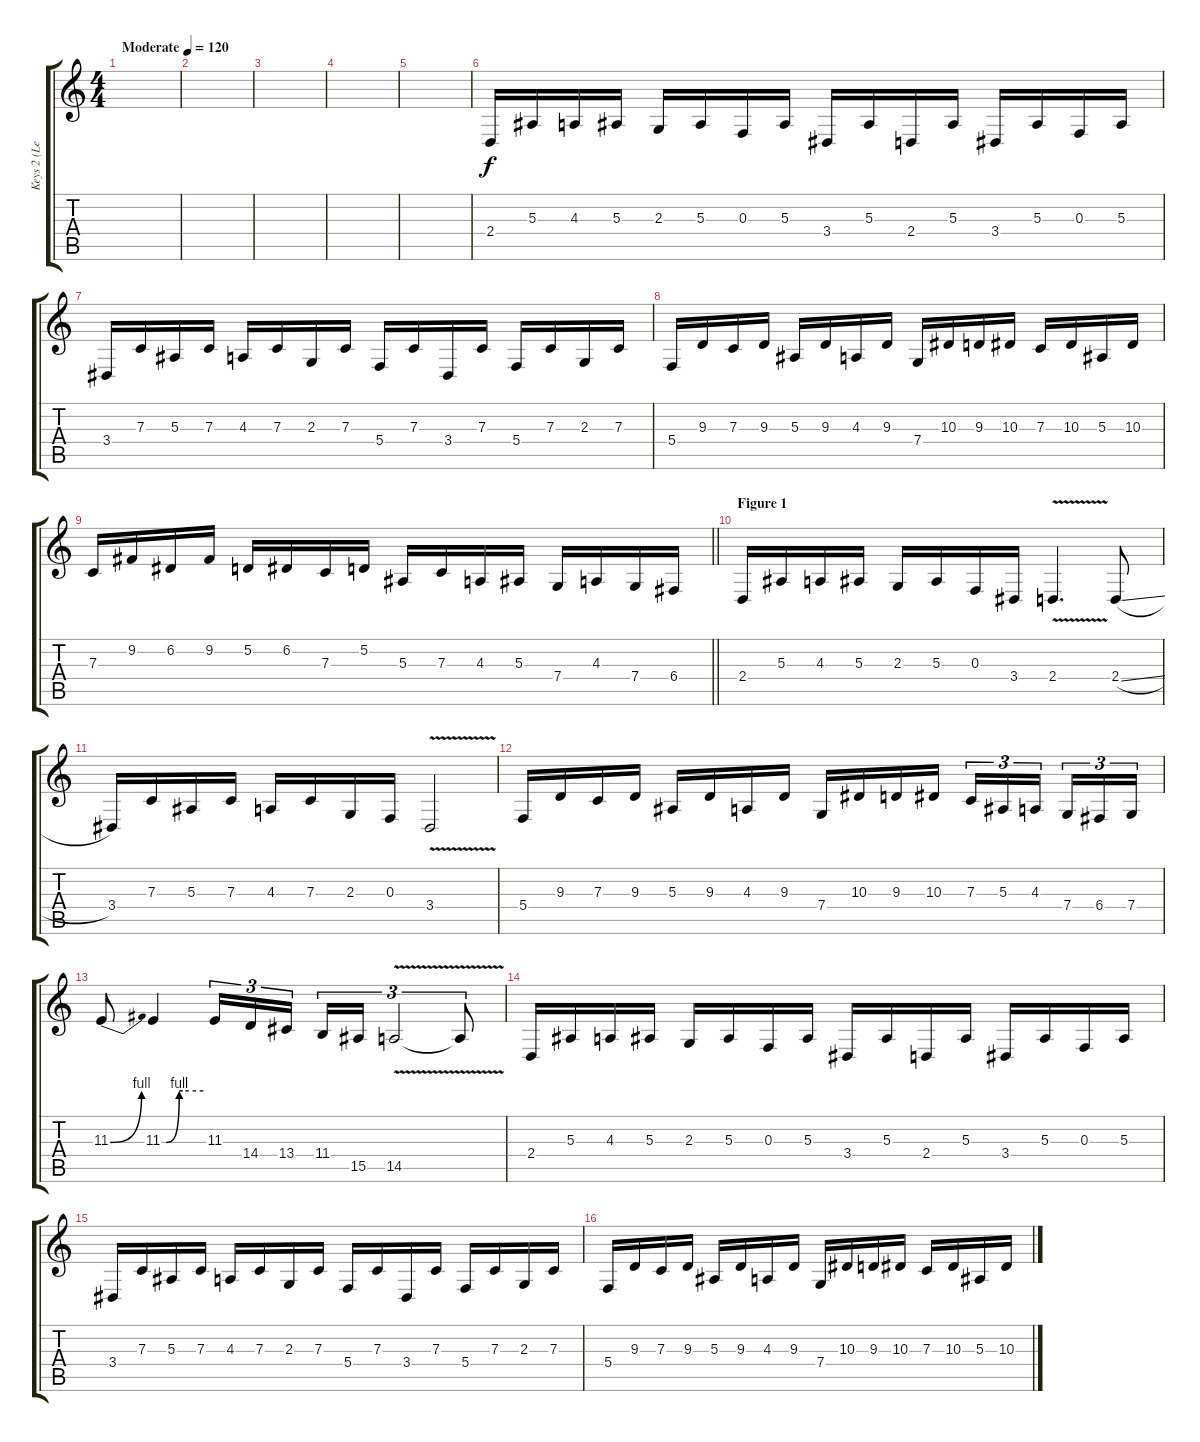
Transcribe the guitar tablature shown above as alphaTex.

\track ("Keys 2 (Lead)" "Keys 2 (Le") {instrument lead2sawtooth}
\staff {score tabs}
\tuning (D4 A3 F3 C3 G2 D2) {hide}
\ts (4 4)
\tempo (120 "Moderate")
\clef g2
\ks c
|
|
|
|
|
2.4.16 5.3.16 4.3.16 5.3.16 2.3.16 5.3.16 0.3.16 5.3.16 3.4.16 5.3.16 2.4.16 5.3.16 3.4.16 5.3.16 0.3.16 5.3.16 |
3.4.16 7.3.16 5.3.16 7.3.16 4.3.16 7.3.16 2.3.16 7.3.16 5.4.16 7.3.16 3.4.16 7.3.16 5.4.16 7.3.16 2.3.16 7.3.16 |
5.4.16 9.3.16 7.3.16 9.3.16 5.3.16 9.3.16 4.3.16 9.3.16 7.4.16 10.3.16 9.3.16 10.3.16 7.3.16 10.3.16 5.3.16 10.3.16 |
\barLineRight lightlight
7.3.16 9.2.16 6.2.16 9.2.16 5.2.16 6.2.16 7.3.16 5.2.16 5.3.16 7.3.16 4.3.16 5.3.16 7.4.16 4.3.16 7.4.16 6.4.16 |
\section ("" "Figure 1")
2.4.16 5.3.16 4.3.16 5.3.16 2.3.16 5.3.16 0.3.16 3.4.16 2.4{v}.4{d} 2.4{sl}.8 |
3.4.16 7.3.16 5.3.16 7.3.16 4.3.16 7.3.16 2.3.16 0.3.16 3.4{v}.2 |
5.4.16 9.3.16 7.3.16 9.3.16 5.3.16 9.3.16 4.3.16 9.3.16 7.4.16 10.3.16 9.3.16 10.3.16 7.3.16{tu (3 2)} 5.3.16{tu (3 2)} 4.3.16{tu (3 2) beam splitsecondary} 7.4.16{tu (3 2)} 6.4.16{tu (3 2)} 7.4.16{tu (3 2)} |
11.3{be (bend 0 0 60 4)}.8 11.3{be (custom 0 0 6 0 25 4 30 4 60 4)}.4 11.3.16{tu (3 2)} 14.4.16{tu (3 2)} 13.4.16{tu (3 2)} 11.4.16{tu (3 2)} 15.5.16{tu (3 2)} 14.5{v}.2{tu (3 2)} 14.5{t}.8{tu (3 2)} |
2.4.16 5.3.16 4.3.16 5.3.16 2.3.16 5.3.16 0.3.16 5.3.16 3.4.16 5.3.16 2.4.16 5.3.16 3.4.16 5.3.16 0.3.16 5.3.16 |
3.4.16 7.3.16 5.3.16 7.3.16 4.3.16 7.3.16 2.3.16 7.3.16 5.4.16 7.3.16 3.4.16 7.3.16 5.4.16 7.3.16 2.3.16 7.3.16 |
5.4.16 9.3.16 7.3.16 9.3.16 5.3.16 9.3.16 4.3.16 9.3.16 7.4.16 10.3.16 9.3.16 10.3.16 7.3.16 10.3.16 5.3.16 10.3.16
